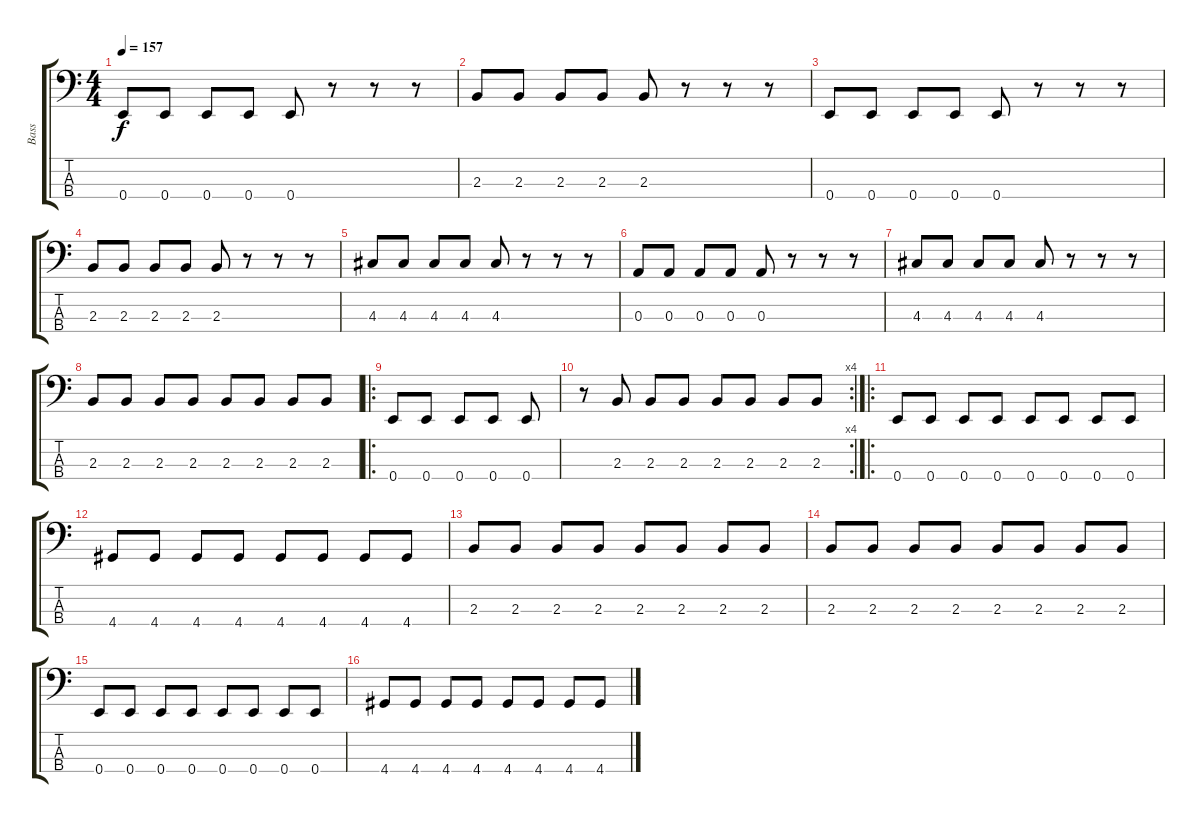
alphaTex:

\track ("Bass" "Bass") {instrument electricbassfinger}
\staff {score tabs}
\tuning (G2 D2 A1 E1) {hide}
\ts (4 4)
\tempo 157
\clef f4
\ks c
0.4.8{dy f} 0.4.8 0.4.8 0.4.8 0.4.8 r.8 r.8 r.8 |
2.3.8 2.3.8 2.3.8 2.3.8 2.3.8 r.8 r.8 r.8 |
0.4.8 0.4.8 0.4.8 0.4.8 0.4.8 r.8 r.8 r.8 |
2.3.8 2.3.8 2.3.8 2.3.8 2.3.8 r.8 r.8 r.8 |
4.3.8 4.3.8 4.3.8 4.3.8 4.3.8 r.8 r.8 r.8 |
0.3.8 0.3.8 0.3.8 0.3.8 0.3.8 r.8 r.8 r.8 |
4.3.8 4.3.8 4.3.8 4.3.8 4.3.8 r.8 r.8 r.8 |
2.3.8 2.3.8 2.3.8 2.3.8 2.3.8 2.3.8 2.3.8 2.3.8 |
\ro
0.4.8 0.4.8 0.4.8 0.4.8 0.4.8 |
\rc 4
r.8 2.3.8 2.3.8 2.3.8 2.3.8 2.3.8 2.3.8 2.3.8 |
\ro
0.4.8 0.4.8 0.4.8 0.4.8 0.4.8 0.4.8 0.4.8 0.4.8 |
4.4.8 4.4.8 4.4.8 4.4.8 4.4.8 4.4.8 4.4.8 4.4.8 |
2.3.8 2.3.8 2.3.8 2.3.8 2.3.8 2.3.8 2.3.8 2.3.8 |
2.3.8 2.3.8 2.3.8 2.3.8 2.3.8 2.3.8 2.3.8 2.3.8 |
0.4.8 0.4.8 0.4.8 0.4.8 0.4.8 0.4.8 0.4.8 0.4.8 |
4.4.8 4.4.8 4.4.8 4.4.8 4.4.8 4.4.8 4.4.8 4.4.8
